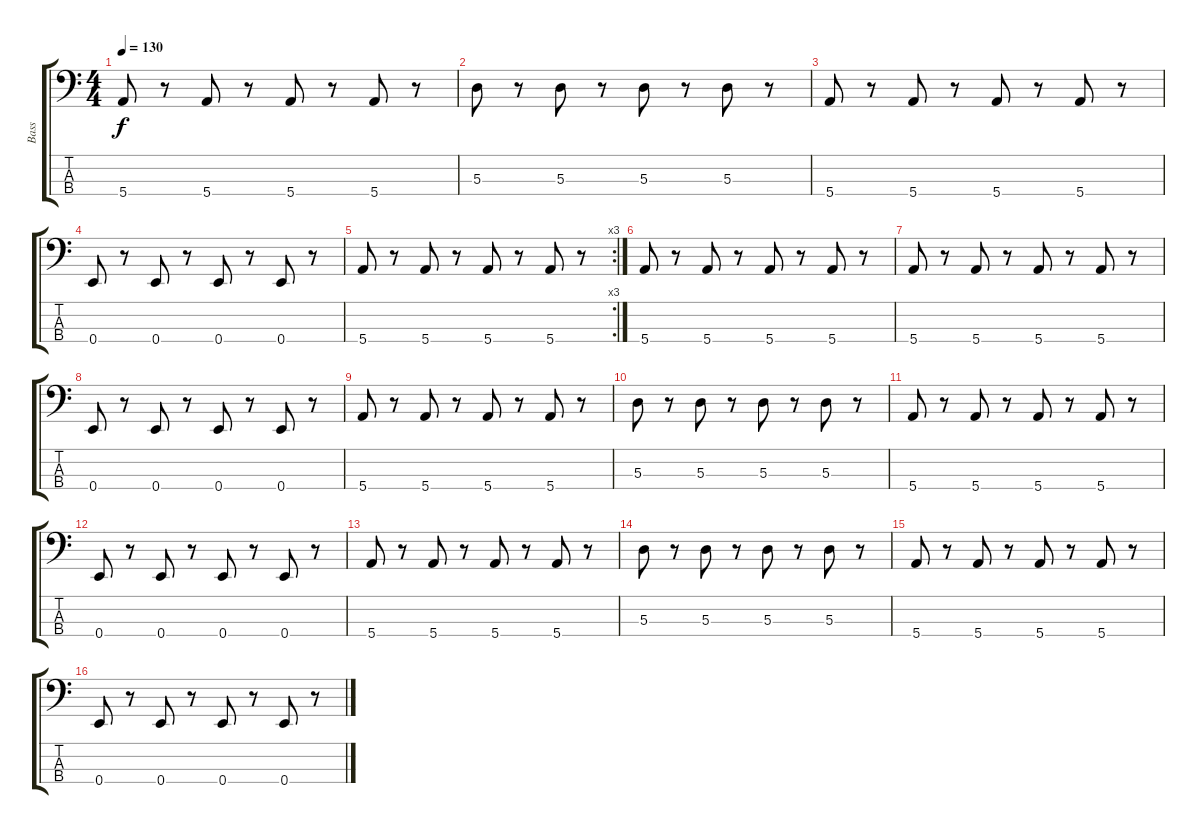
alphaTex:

\track ("Bass" "Bass") {instrument electricbassfinger}
\staff {score tabs}
\tuning (G2 D2 A1 E1) {hide}
\ts (4 4)
\tempo 130
\clef f4
\ks c
5.4.8{dy f} r.8 5.4.8 r.8 5.4.8 r.8 5.4.8 r.8 |
5.3.8 r.8 5.3.8 r.8 5.3.8 r.8 5.3.8 r.8 |
5.4.8 r.8 5.4.8 r.8 5.4.8 r.8 5.4.8 r.8 |
0.4.8 r.8 0.4.8 r.8 0.4.8 r.8 0.4.8 r.8 |
\rc 3
5.4.8 r.8 5.4.8 r.8 5.4.8 r.8 5.4.8 r.8 |
5.4.8 r.8 5.4.8 r.8 5.4.8 r.8 5.4.8 r.8 |
5.4.8 r.8 5.4.8 r.8 5.4.8 r.8 5.4.8 r.8 |
0.4.8 r.8 0.4.8 r.8 0.4.8 r.8 0.4.8 r.8 |
5.4.8 r.8 5.4.8 r.8 5.4.8 r.8 5.4.8 r.8 |
5.3.8 r.8 5.3.8 r.8 5.3.8 r.8 5.3.8 r.8 |
5.4.8 r.8 5.4.8 r.8 5.4.8 r.8 5.4.8 r.8 |
0.4.8 r.8 0.4.8 r.8 0.4.8 r.8 0.4.8 r.8 |
5.4.8 r.8 5.4.8 r.8 5.4.8 r.8 5.4.8 r.8 |
5.3.8 r.8 5.3.8 r.8 5.3.8 r.8 5.3.8 r.8 |
5.4.8 r.8 5.4.8 r.8 5.4.8 r.8 5.4.8 r.8 |
0.4.8 r.8 0.4.8 r.8 0.4.8 r.8 0.4.8 r.8
